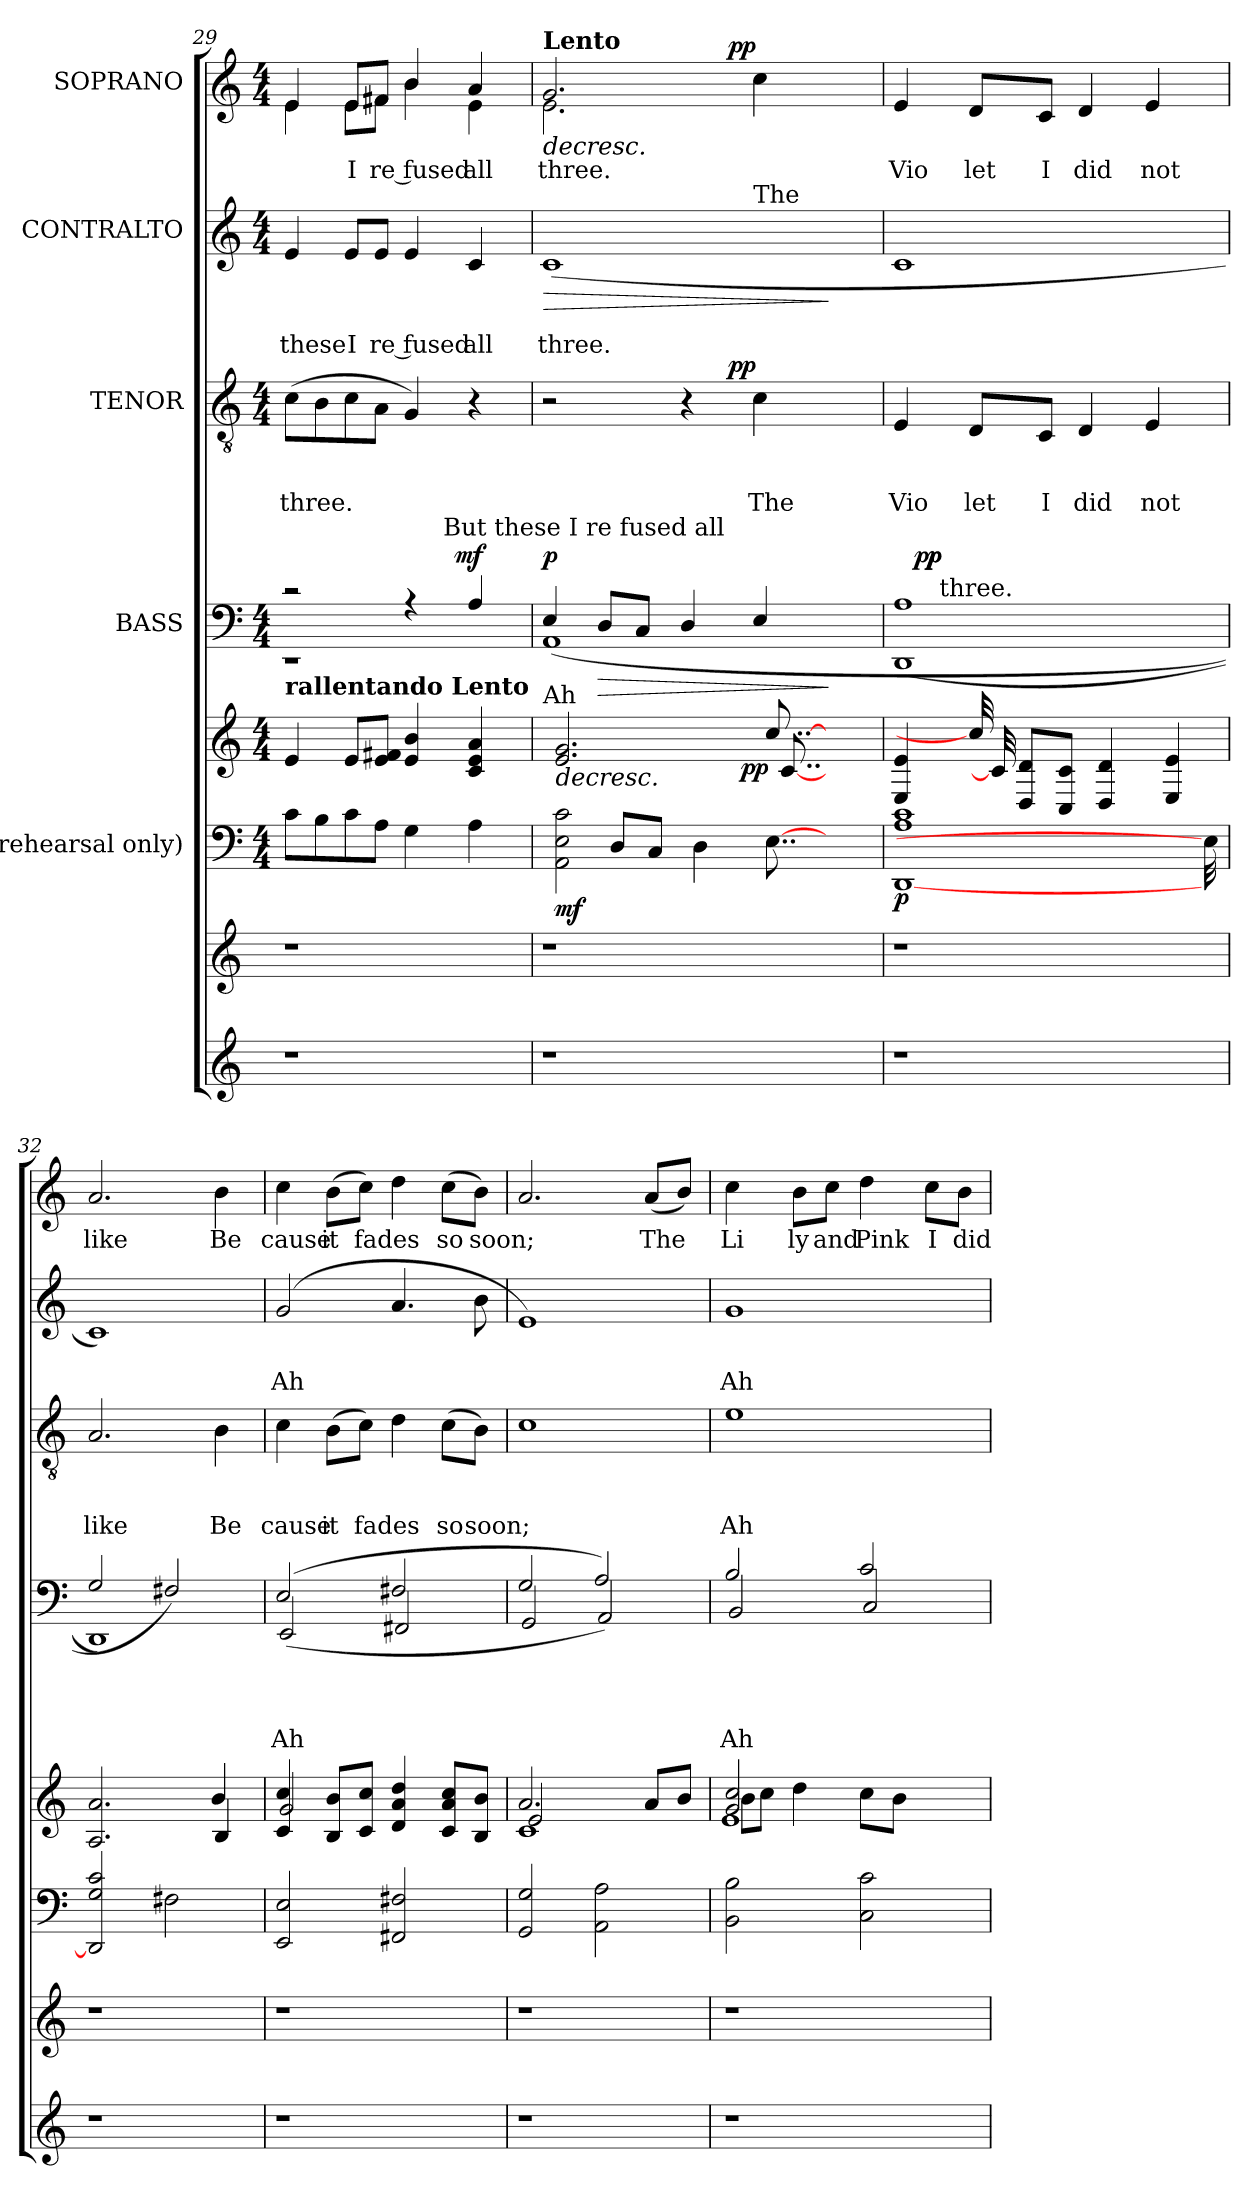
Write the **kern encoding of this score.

**kern	**kern	**kern	**kern	**dynam	**kern	**text	**text	**text	**text	**dynam	**kern	**text	**text	**text	**dynam	**kern	**text	**text	**dynam	**kern	**text	**dynam
*part7	*part6	*part5	*part5	*part5	*part4	*part4	*part4	*part4	*part4	*part4	*part3	*part3	*part3	*part3	*part3	*part2	*part2	*part2	*part2	*part1	*part1	*part1
*staff8	*staff7	*staff6	*staff5	*staff5/6	*staff4	*staff4	*staff4	*staff4	*staff4	*staff4	*staff3	*staff3	*staff3	*staff3	*staff3	*staff2	*staff2	*staff2	*staff2	*staff1	*staff1	*staff1
*	*	*I"(rehearsal only)	*	*	*I"BASS	*	*	*	*	*	*I"TENOR	*	*	*	*	*I"CONTRALTO	*	*	*	*I"SOPRANO	*	*
*clefG2	*clefG2	*clefF4	*clefG2	*	*clefF4	*	*	*	*	*	*clefGv2	*	*	*	*	*clefG2	*	*	*	*clefG2	*	*
*k[]	*k[]	*k[]	*k[]	*	*k[]	*	*	*	*	*	*k[]	*	*	*	*	*k[]	*	*	*	*k[]	*	*
*C:	*C:	*C:	*C:	*	*C:	*	*	*	*	*	*C:	*	*	*	*	*C:	*	*	*	*C:	*	*
*	*	*M4/4	*M4/4	*	*M4/4	*	*	*	*	*	*M4/4	*	*	*	*	*M4/4	*	*	*	*M4/4	*	*
=29	=29	=29	=29	=29	=29	=29	=29	=29	=29	=29	=29	=29	=29	=29	=29	=29	=29	=29	=29	=29	=29	=29
*	*	*	*	*	*^	*	*	*	*	*	*	*	*	*	*	*	*	*	*	*	*	*
!	!	!	!	!	!	!	!	!	!	!	!	!	!	!	!	!	!	!	!	!	!LO:TX:a:B:t=rallentando	!	!
!	!	!	!LO:TX:a:B:t=rallentando Lento	!	!	!	!	!	!	!	!	!	!	!	!	!	!	!	!	!	!	!	!
!	!	!	!	!	!	!	!	!	!	!	!	!	!	!	!LO:LY:b	!	!	!	!LO:LY:b	!	!	!	!
*	*	*	*	*	*^	*^	*	*	*	*	*	*	*	*	*	*	*	*	*	*	*^	*	*
1r	1r	8c\L	4e/	.	2rc	1rEE	2ryy	2ryy	.	.	.	.	.	(>8c\L	.	.	three.	.	4e/	.	these	.	4e/	4e\	.	.
.	.	8B\	.	.	.	.	.	.	.	.	.	.	.	8B\	.	.	.	.	.	.	.	.	.	.	.	.
!	!	!	!	!	!	!	!	!	!	!	!	!	!	!	!	!	!	!	!	!	!LO:LY:b	!	!	!	!LO:LY:b	!
.	.	8c\	8e/L	.	.	.	.	.	.	.	.	.	.	8c\	.	.	.	.	8e/L	.	I	.	8e/L	8e\L	I	.
!	!	!	!	!	!	!	!	!	!	!	!	!	!	!	!	!	!	!	!	!	!LO:LY:b	!	!	!	!LO:LY:b	!
.	.	8A\J	8e/ 8f#X/J	.	.	.	.	.	.	.	.	.	.	8A\J	.	.	.	.	8e/J	.	re fused	.	8f#X/J	8f#\J	re fused	.
.	.	4G\	4e/ 4b/	.	4rA	.	8..ryy	8.ryy	.	.	.	.	.	4G/)	.	.	.	.	4e/	.	.	.	4b/	4b\	.	.
!	!	!	!	!	!	!	!	!LO:TX:a:t=But these I re fused all	!	!	!	!	!	!	!	!	!	!	!	!	!	!	!	!	!	!
.	.	.	.	.	.	.	.	4ryy	.	.	.	.	.	.	.	.	.	.	.	.	.	.	.	.	.	.
!	!	!	!	!	!	!	!	!	!	!	!	!	!LO:DY:a	!	!	!	!	!	!	!	!	!	!	!	!	!
.	.	.	.	.	.	.	4ryy	.	.	.	.	.	mf	.	.	.	.	.	.	.	.	.	.	.	.	.
!	!	!	!	!	!	!	!	!	!	!	!	!	!	!	!	!	!	!	!	!	!LO:LY:b	!	!	!	!LO:LY:b	!
.	.	4A\	4c/ 4e/ 4a/	.	4A/	.	.	.	.	.	.	.	.	4r	.	.	.	.	4c/	.	all	.	4a/	4e\	all	.
.	.	.	.	.	.	.	.	16ryy	.	.	.	.	.	.	.	.	.	.	.	.	.	.	.	.	.	.
.	.	.	.	.	.	.	32ryy	.	.	.	.	.	.	.	.	.	.	.	.	.	.	.	.	.	.	.
=30	=30	=30	=30	=30	=30	=30	=30	=30	=30	=30	=30	=30	=30	=30	=30	=30	=30	=30	=30	=30	=30	=30	=30	=30	=30	=30
*	*	*^	*^	*	*	*	*	*	*	*	*	*	*	*	*	*	*	*	*	*	*	*	*	*	*	*
*	*	*	*	*	*^	*	*	*	*	*	*	*	*	*	*	*	*	*	*	*	*	*	*	*	*	*	*	*
*	*	*	*	*	*	*^	*	*	*	*	*	*	*	*	*	*	*	*	*	*	*	*	*	*	*	*	*	*	*
!	!	!	!	!	!	!	!	!	!	!	!	!	!	!	!	!	!	!	!	!	!	!	!	!	!	!	!LO:TX:a:B:t=Lento	!	!	!
!	!	!	!	!LO:TX:a:t=Ah	!	!	!	!	!	!	!	!	!	!	!	!	!	!	!	!	!	!	!	!	!	!	!	!	!	!
!	!	!	!	!	!	!	!	!	!	!	!	!	!	!	!	!	!LO:DY:b	!	!	!	!	!	!	!	!LO:LY:b	!LO:HP:b	!	!	!LO:LY:b	!LO:HP:b
*	*	*	*	*	*	*	*	*	*	*v	*v	*v	*	*	*	*	*	*^	*	*	*	*	*^	*	*	*	*	*^	*	*
1r	1r	32ryy	32ryy	4ryy	2ryy	32ryy	32ryy	.	4E/	(<1AA	.	.	.	.	p	2r	2ryy	.	.	.	.	(<1c	2.ryy	.	three.	>	2.g/	2.e\	2ryy	three.	>
!	!	!	!	!	!	!	!	!LO:HP:b	!	!	!	!	!	!	!	!	!	!	!	!	!	!	!	!	!	!	!	!	!	!	!
!	!	!	!	!	!	!	!	!LO:DY:n=1:b=2	!	!	!	!	!	!	!	!	!	!	!	!	!	!	!	!	!	!	!	!	!	!	!
.	.	2AA\ 2E\ 2c\	4ryy	.	.	2.e/ 2.g/	2.ryy	> mf	.	.	.	.	.	.	.	.	.	.	.	.	.	.	.	.	.	.	.	.	.	.	.
!	!	!	!	!	!	!	!	!	!	!	!	!	!	!	!LO:HP:b	!	!	!	!	!	!	!	!	!	!	!	!	!	!	!	!
.	.	.	.	8.ryy	.	.	.	.	8D/L	.	.	.	.	.	>	.	.	.	.	.	.	.	.	.	.	.	.	.	.	.	.
.	.	.	8D/L	.	.	.	.	.	.	.	.	.	.	.	.	.	.	.	.	.	.	.	.	.	.	.	.	.	.	.	.
.	.	.	.	.	.	.	.	.	8C/J	.	.	.	.	.	.	.	.	.	.	.	.	.	.	.	.	.	.	.	.	.	.
.	.	.	8C/J	.	.	.	.	.	.	.	.	.	.	.	.	.	.	.	.	.	.	.	.	.	.	.	.	.	.	.	.
.	.	.	.	2.ryy	.	.	.	.	.	.	.	.	.	.	.	.	.	.	.	.	.	.	.	.	.	.	.	.	.	.	.
.	.	.	.	.	8.ryy	.	.	.	4D/	.	.	.	.	.	.	4r	8.ryy	.	.	.	.	.	.	.	.	.	.	.	8.ryy	.	.
.	.	2ryy	4D\	.	.	.	.	.	.	.	.	.	.	.	.	.	.	.	.	.	.	.	.	.	.	.	.	.	.	.	.
!	!	!	!	!	!	!	!	!	!	!	!	!	!	!	!	!	!	!	!	!	!LO:DY:a	!	!	!	!	!	!	!	!	!	!LO:DY:a
.	.	.	.	.	32ryy	.	.	.	.	.	.	.	.	.	.	.	2ryy	.	.	.	pp	.	.	.	.	.	.	.	2ryy	.	pp
!	!	!	!	!	!	!	!	!LO:DY:n=2:b	!	!	!	!	!	!	!	!	!	!	!	!	!	!	!	!	!	!	!	!	!	!	!
.	.	.	.	.	8.ryy	.	.	pp	.	.	.	.	.	.	.	.	.	.	.	.	.	.	.	.	.	.	.	.	.	.	.
!	!	!	!	!	!	!	!	!	!	!	!	!	!	!	!	!	!	!	!	!	!	!	!LO:TX:a:t=The	!	!	!	!	!	!	!	!
!	!	!	!	!	!	!	!	!	!	!	!	!	!	!	!	!	!	!	!	!LO:LY:b	!	!	!	!	!	!	!	!	!	!	!
.	.	.	.	.	.	.	.	.	4E/	.	.	.	.	.	.	4c\	.	.	.	The	.	.	4..ryy	.	.	.	8.ryy	4cc\	.	.	]
.	.	.	[8..E\	.	.	[8..cc/	[8..c/	]	.	.	.	.	.	.	.	.	.	.	.	.	.	.	.	.	.	.	.	.	.	.	.
.	.	.	.	.	4ryy	.	.	.	.	.	.	.	.	.	.	.	.	.	.	.	.	.	.	.	.	.	.	.	.	.	.
.	.	.	.	.	.	.	.	.	.	.	.	.	.	.	.	.	.	.	.	.	.	.	.	.	.	.	4ryy	.	.	.	.
8.ryy	8.ryy	.	32ryy	.	.	8.ryy	8.ryy	.	8.ryy	8.ryy	.	.	.	.	]	8.ryy	.	.	.	.	.	8.ryy	.	.	.	]	.	8.ryy	.	.	.
.	.	8ryy	8ryy	.	.	.	.	.	.	.	.	.	.	.	.	.	.	.	.	.	.	.	.	.	.	.	.	.	.	.	.
.	.	32ryy	32ryy	.	32ryy	.	.	.	.	.	.	.	.	.	.	.	.	.	.	.	.	.	.	.	.	.	.	.	.	.	.
*	*	*	*	*	*v	*v	*v	*	*	*	*	*	*	*	*	*	*	*	*	*	*	*	*	*	*	*	*	*	*	*	*
*	*	*	*	*	*	*	*v	*v	*	*	*	*	*	*	*	*	*	*	*	*	*	*	*	*	*	*	*	*	*
!!LO:PB:g=z
=31	=31	=31	=31	=31	=31	=31	=31	=31	=31	=31	=31	=31	=31	=31	=31	=31	=31	=31	=31	=31	=31	=31	=31	=31	=31	=31	=31	=31
!	!	!	!	!LO:TX:a:B:t=a tempo	!	!	!	!	!	!	!	!	!	!	!	!	!	!	!	!	!	!	!	!	!	!	!	!
!	!	!	!	!	!	!LO:DY:b=2	!	!	!	!	!	!	!	!	!	!	!LO:LY:b	!	!	!	!	!	!	!	!	!	!LO:LY:b	!
*	*	*	*	*	*	*	*^	*	*	*	*	*	*	*	*	*	*	*	*	*	*	*	*	*	*	*	*	*
*	*	*	*	*	*	*	*	*^	*	*	*	*	*	*	*	*	*	*	*	*	*	*	*	*	*	*	*	*	*
*	*	*	*	*	*	*	*	*	*	*	*	*	*	*	*v	*v	*	*	*	*	*	*	*	*	*	*v	*v	*v	*	*
*	*	*v	*v	*	*	*	*	*	*^	*	*	*	*	*	*	*	*	*	*	*v	*v	*	*	*	*	*	*
*	*	*	*v	*v	*	*	*	*	*	*	*	*	*	*	*	*	*	*	*	*	*	*	*	*	*	*
1r	1r	[<1DD 1A 1c	4E/ 4e/	p	(<1DD 1A	16ryy	16.ryy	8ryy	.	.	.	.	.	4E/	.	.	Vio	.	1c	.	.	.	4e/	Vio	.
!	!	!	!	!	!	!	!	!	!	!	!	!	!LO:DY:b	!	!	!	!	!	!	!	!	!	!	!	!
.	.	.	.	.	.	1ryy	.	.	.	.	.	.	pp	.	.	.	.	.	.	.	.	.	.	.	.
!	!	!	!	!	!	!	!	!	!	!	!	!	!LO:DY:a	!	!	!	!	!	!	!	!	!	!	!	!
.	.	.	.	.	.	.	2ryy	.	.	.	.	.	p	.	.	.	.	.	.	.	.	.	.	.	.
!	!	!	!	!	!	!	!	!LO:TX:a:t=three.	!	!	!	!	!	!	!	!	!	!	!	!	!	!	!	!	!
.	.	.	.	.	.	.	.	2...ryy	.	.	.	.	.	.	.	.	.	.	.	.	.	.	.	.	.
!	!	!	!	!	!	!	!	!	!	!	!	!	!	!	!	!	!LO:LY:b	!	!	!	!	!	!	!LO:LY:b	!
.	.	.	32cc/]	.	.	.	.	.	.	.	.	.	.	8D/L	.	.	let	.	.	.	.	.	8d/L	let	.
.	.	.	32c/]	.	.	.	.	.	.	.	.	.	.	.	.	.	.	.	.	.	.	.	.	.	.
.	.	.	8D/ 8d/L	.	.	.	.	.	.	.	.	.	.	.	.	.	.	.	.	.	.	.	.	.	.
!	!	!	!	!	!	!	!	!	!	!	!	!	!	!	!	!	!LO:LY:b	!	!	!	!	!	!	!LO:LY:b	!
.	.	.	.	.	.	.	.	.	.	.	.	.	.	8C/J	.	.	I	.	.	.	.	.	8c/J	I	.
.	.	.	8C/ 8c/J	.	.	.	.	.	.	.	.	.	.	.	.	.	.	.	.	.	.	.	.	.	.
!	!	!	!	!	!	!	!	!	!	!	!	!	!	!	!	!	!LO:LY:b	!	!	!	!	!	!	!LO:LY:b	!
.	.	.	.	.	.	.	.	.	.	.	.	.	.	4D/	.	.	did	.	.	.	.	.	4d/	did	.
.	.	.	4D/ 4d/	.	.	.	.	.	.	.	.	.	.	.	.	.	.	.	.	.	.	.	.	.	.
.	.	.	.	.	.	.	4...ryy	.	.	.	.	.	.	.	.	.	.	.	.	.	.	.	.	.	.
!	!	!	!	!	!	!	!	!	!	!	!	!	!	!	!	!	!LO:LY:b	!	!	!	!	!	!	!LO:LY:b	!
.	.	.	.	.	.	.	.	.	.	.	.	.	.	4E/	.	.	not	.	.	.	.	.	4e/	not	.
.	.	.	4E/ 4e/	.	.	.	.	.	.	.	.	.	.	.	.	.	.	.	.	.	.	.	.	.	.
16ryy	16ryy	32E\]	.	.	16ryy	.	.	.	.	.	.	.	.	16ryy	.	.	.	.	16ryy	.	.	.	16ryy	.	.
.	.	32ryy	.	.	.	.	.	.	.	.	.	.	.	.	.	.	.	.	.	.	.	.	.	.	.
=32	=32	=32	=32	=32	=32	=32	=32	=32	=32	=32	=32	=32	=32	=32	=32	=32	=32	=32	=32	=32	=32	=32	=32	=32	=32
*	*	*	*^	*	*	*	*	*	*	*	*	*	*	*	*	*	*	*	*	*	*	*	*	*	*
!	!	!	!	!	!	!	!	!	!	!	!	!	!	!	!	!	!	!LO:LY:b	!	!	!	!	!	!	!LO:LY:b	!
*	*	*	*	*	*	*	*v	*v	*v	*	*	*	*	*	*	*	*	*	*	*	*	*	*	*	*	*
1r	1r	2DD/] 2G/ 2c/	2.A/ 2.a/	2.ryy	.	2G/	1DD)	.	.	.	.	.	2.A/	.	.	like	.	1c)	.	.	.	2.a/	like	.
.	.	2F#X\	.	.	.	2F#X/)	.	.	.	.	.	.	.	.	.	.	.	.	.	.	.	.	.	.
!	!	!	!	!	!	!	!	!	!	!	!	!	!	!	!	!LO:LY:b	!	!	!	!	!	!	!LO:LY:b	!
.	.	.	4B/	4b/	.	.	.	.	.	.	.	.	4B\	.	.	Be	.	.	.	.	.	4b\	Be	.
=33	=33	=33	=33	=33	=33	=33	=33	=33	=33	=33	=33	=33	=33	=33	=33	=33	=33	=33	=33	=33	=33	=33	=33	=33
!	!	!	!	!	!	!	!	!	!	!	!LO:LY:b	!	!	!	!	!LO:LY:b	!	!	!	!LO:LY:b	!	!	!LO:LY:b	!
1r	1r	2EE/ 2E/	4c/ 4cc/	2g/	.	(2E/	(<2EE/	.	.	.	Ah	.	4c\	.	.	cause	.	(2g/	.	Ah	.	4cc\	cause	.
!	!	!	!	!	!	!	!	!	!	!	!	!	!	!	!	!LO:LY:b	!	!	!	!	!	!	!LO:LY:b	!
.	.	.	8B/ 8b/L	.	.	.	.	.	.	.	.	.	(>8B\L	.	.	it	.	.	.	.	.	(>8b\L	it	.
!	!	!	!	!	!	!	!	!	!	!	!	!	!	!	!	!LO:LY:b	!	!	!	!	!	!	!LO:LY:b	!
.	.	.	8c/ 8cc/J	.	.	.	.	.	.	.	.	.	8c\J)	.	.	fades	.	.	.	.	.	8cc\J)	fades	.
.	.	2FF#X/ 2F#X/	4d/ 4a/ 4dd/	2ryy	.	2F#X/	2FF#X/	.	.	.	.	.	4d\	.	.	.	.	4.a/	.	.	.	4dd\	.	.
!	!	!	!	!	!	!	!	!	!	!	!	!	!	!	!	!LO:LY:b	!	!	!	!	!	!	!LO:LY:b	!
.	.	.	8c/ 8a/ 8cc/L	.	.	.	.	.	.	.	.	.	(>8c\L	.	.	so	.	.	.	.	.	(>8cc\L	so	.
!	!	!	!	!	!	!	!	!	!	!	!	!	!	!	!	!LO:LY:b	!	!	!	!	!	!	!LO:LY:b	!
.	.	.	8B/ 8b/J	.	.	.	.	.	.	.	.	.	8B\J)	.	.	soon;	.	8b\	.	.	.	8b\J)	soon;	.
=34	=34	=34	=34	=34	=34	=34	=34	=34	=34	=34	=34	=34	=34	=34	=34	=34	=34	=34	=34	=34	=34	=34	=34	=34
*	*	*	*	*^	*	*	*	*	*	*	*	*	*	*	*	*	*	*	*	*	*	*	*	*
1r	1r	2GG/ 2G/	2.a/	1c	2e/	.	2G/	2GG/	.	.	.	.	.	1c	.	.	.	.	1e)	.	.	.	2.a/	.	.
.	.	2AA\ 2A\	.	.	2ryy	.	2A/)	2AA/)	.	.	.	.	.	.	.	.	.	.	.	.	.	.	.	.	.
!	!	!	!	!	!	!	!	!	!	!	!	!	!	!	!	!	!	!	!	!	!	!	!	!LO:LY:b	!
.	.	.	8a/L	.	.	.	.	.	.	.	.	.	.	.	.	.	.	.	.	.	.	.	(<8a/L	The	.
.	.	.	8b/J	.	.	.	.	.	.	.	.	.	.	.	.	.	.	.	.	.	.	.	8b/J)	.	.
=35	=35	=35	=35	=35	=35	=35	=35	=35	=35	=35	=35	=35	=35	=35	=35	=35	=35	=35	=35	=35	=35	=35	=35	=35	=35
!	!	!	!	!	!	!	!	!	!	!	!	!LO:LY:b	!	!	!	!	!LO:LY:b	!	!	!	!LO:LY:b	!	!	!LO:LY:b	!
1r	1r	2BB\ 2B\	2g/ 2cc/	8b\L	1e	.	2B/	2BB/	.	.	.	Ah	.	1e	.	.	Ah	.	1g	.	Ah	.	4cc\	Li	.
.	.	.	.	8cc\J	.	.	.	.	.	.	.	.	.	.	.	.	.	.	.	.	.	.	.	.	.
!	!	!	!	!	!	!	!	!	!	!	!	!	!	!	!	!	!	!	!	!	!	!	!	!LO:LY:b	!
.	.	.	.	4dd\	.	.	.	.	.	.	.	.	.	.	.	.	.	.	.	.	.	.	8b\L	ly	.
!	!	!	!	!	!	!	!	!	!	!	!	!	!	!	!	!	!	!	!	!	!	!	!	!LO:LY:b	!
.	.	.	.	.	.	.	.	.	.	.	.	.	.	.	.	.	.	.	.	.	.	.	8cc\J	and	.
!	!	!	!	!	!	!	!	!	!	!	!	!	!	!	!	!	!	!	!	!	!	!	!	!LO:LY:b	!
.	.	2C\ 2c\	2ryy	8cc\L	.	.	2c/	2C/	.	.	.	.	.	.	.	.	.	.	.	.	.	.	4dd\	Pink	.
.	.	.	.	8b\J	.	.	.	.	.	.	.	.	.	.	.	.	.	.	.	.	.	.	.	.	.
!	!	!	!	!	!	!	!	!	!	!	!	!	!	!	!	!	!	!	!	!	!	!	!	!LO:LY:b	!
.	.	.	.	4ryy	.	.	.	.	.	.	.	.	.	.	.	.	.	.	.	.	.	.	8cc\L	I	.
!	!	!	!	!	!	!	!	!	!	!	!	!	!	!	!	!	!	!	!	!	!	!	!	!LO:LY:b	!
.	.	.	.	.	.	.	.	.	.	.	.	.	.	.	.	.	.	.	.	.	.	.	8b\J	did	.
*	*	*	*v	*v	*v	*	*	*	*	*	*	*	*	*	*	*	*	*	*	*	*	*	*	*	*
*	*	*	*	*	*v	*v	*	*	*	*	*	*	*	*	*	*	*	*	*	*	*	*	*
=	=	=	=	=	=	=	=	=	=	=	=	=	=	=	=	=	=	=	=	=	=	=
*-	*-	*-	*-	*-	*-	*-	*-	*-	*-	*-	*-	*-	*-	*-	*-	*-	*-	*-	*-	*-	*-	*-
